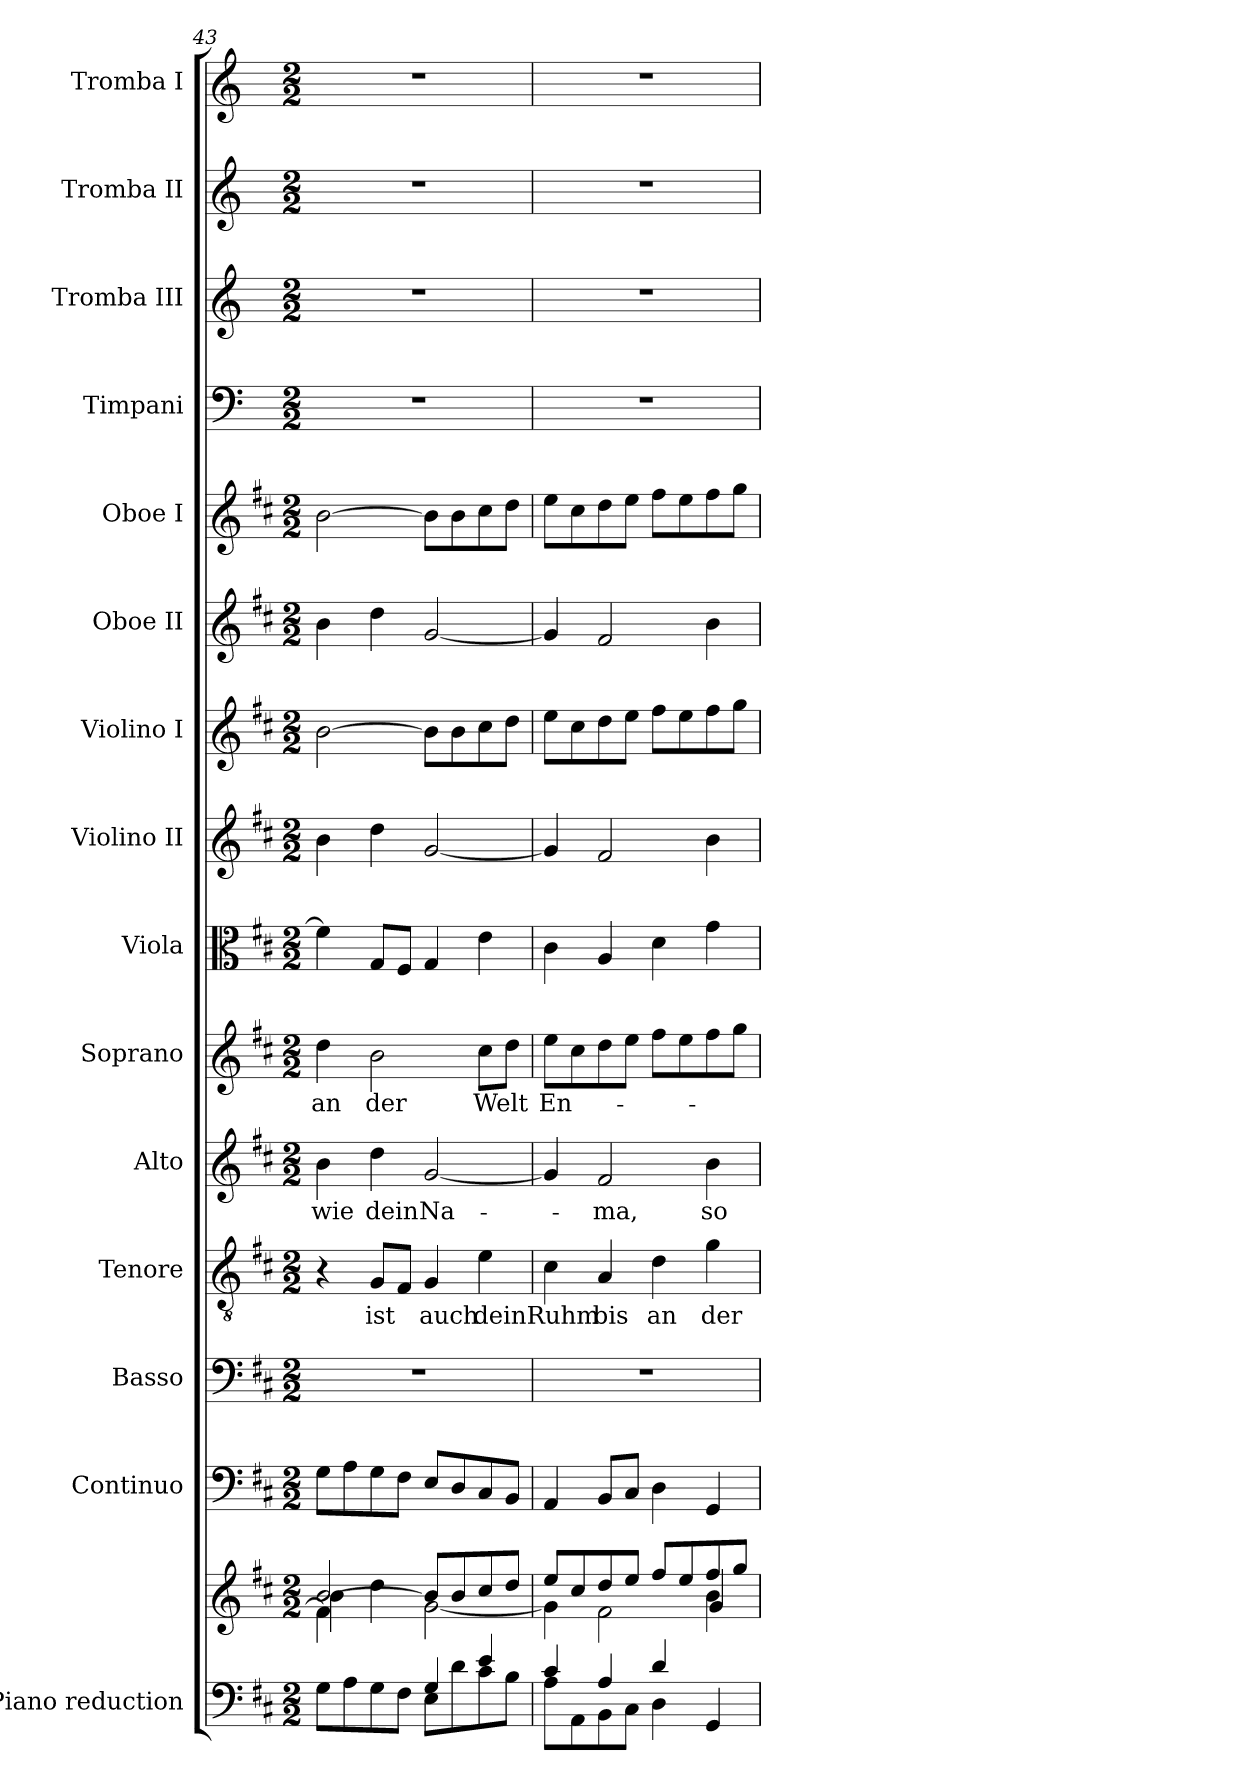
**kern	**kern	**kern	**kern	**kern	**text	**kern	**text	**kern	**text	**kern	**kern	**kern	**kern	**kern	**kern	**kern	**kern	**kern
*part15	*part15	*part14	*part13	*part12	*part12	*part11	*part11	*part10	*part10	*part9	*part8	*part7	*part6	*part5	*part4	*part3	*part2	*part1
*staff16	*staff15	*staff14	*staff13	*staff12	*staff12	*staff11	*staff11	*staff10	*staff10	*staff9	*staff8	*staff7	*staff6	*staff5	*staff4	*staff3	*staff2	*staff1
*I"Piano reduction	*	*I"Continuo	*I"Basso	*I"Tenore	*	*I"Alto	*	*I"Soprano	*	*I"Viola	*I"Violino II	*I"Violino I	*I"Oboe II	*I"Oboe I	*I"Timpani	*I"Tromba III	*I"Tromba II	*I"Tromba I
*I'Pno	*	*	*	*	*	*	*	*	*	*I'Vla	*I'Vln	*I'Vln	*I'Ob	*I'Ob	*I'Timp	*	*	*
!!LO:PB:g=z
*clefF4	*clefG2	*clefF4	*clefF4	*clefGv2	*	*clefG2	*	*clefG2	*	*clefC3	*clefG2	*clefG2	*clefG2	*clefG2	*clefF4	*clefG2	*clefG2	*clefG2
*	*	*	*	*	*	*	*	*	*	*	*	*	*	*	*	*ITrd-1c-2	*ITrd-1c-2	*ITrd-1c-2
*k[f#c#]	*k[f#c#]	*k[f#c#]	*k[f#c#]	*k[f#c#]	*	*k[f#c#]	*	*k[f#c#]	*	*k[f#c#]	*k[f#c#]	*k[f#c#]	*k[f#c#]	*k[f#c#]	*k[]	*k[f#c#]	*k[f#c#]	*k[f#c#]
*M2/2	*M2/2	*M2/2	*M2/2	*M2/2	*	*M2/2	*	*M2/2	*	*M2/2	*M2/2	*M2/2	*M2/2	*M2/2	*M2/2	*M2/2	*M2/2	*M2/2
=43	=43	=43	=43	=43	=43	=43	=43	=43	=43	=43	=43	=43	=43	=43	=43	=43	=43	=43
*^	*^	*	*	*	*	*	*	*	*	*	*	*	*	*	*	*	*	*
*	*	*	*^	*	*	*	*	*	*	*	*	*	*	*	*	*	*	*	*	*
!	!	!	!	!	!	!	!	!	!	!LO:LY:b	!	!LO:LY:b	!	!	!	!	!	!	!	!	!
2ryy	8G\L	[2b/	4b\	4f#\]	8G\L	1r	4r	.	4b\	wie	4dd\	an	4f#\]	4b\	[2b\	4b\	[2b\	1r	1r	1r	1r
.	8A\	.	.	.	8A\	.	.	.	.	.	.	.	.	.	.	.	.	.	.	.	.
!	!	!	!	!	!	!	!	!LO:LY:b	!	!LO:LY:b	!	!LO:LY:b	!	!	!	!	!	!	!	!	!
.	8G\	.	4dd\	4ryy	8G\	.	8G/L	ist	4dd\	dein	2b\	der	8G/L	4dd\	.	4dd\	.	.	.	.	.
.	8F#\J	.	.	.	8F#\J	.	8F#/J	.	.	.	.	.	8F#/J	.	.	.	.	.	.	.	.
!	!	!	!	!	!	!	!	!LO:LY:b	!	!LO:LY:b	!	!	!	!	!	!	!	!	!	!	!
4G/	8E\L	8b/L]	[2g\	2ryy	8E/L	.	4G/	auch	[2g/	Na-	.	.	4G/	[2g/	8b\L]	[2g/	8b\L]	.	.	.	.
.	8d\	8b/	.	.	8D/	.	.	.	.	.	.	.	.	.	8b\	.	8b\	.	.	.	.
!	!	!	!	!	!	!	!	!LO:LY:b	!	!	!	!LO:LY:b	!	!	!	!	!	!	!	!	!
4e/	8c#\	8cc#/	.	.	8C#/	.	4e\	dein	.	.	8cc#\L	Welt	4e\	.	8cc#\	.	8cc#\	.	.	.	.
.	8B\J	8dd/J	.	.	8BB/J	.	.	.	.	.	8dd\J	.	.	.	8dd\J	.	8dd\J	.	.	.	.
=44	=44	=44	=44	=44	=44	=44	=44	=44	=44	=44	=44	=44	=44	=44	=44	=44	=44	=44	=44	=44	=44
!	!	!	!	!	!	!	!	!LO:LY:b	!	!	!	!LO:LY:b	!	!	!	!	!	!	!	!	!
4c#/	8A\L	8ee/L	4g\]	2.ryy	4AA/	1r	4c#\	Ruhm	4g/]	.	8ee\L	En-	4c#\	4g/]	8ee\L	4g/]	8ee\L	1r	1r	1r	1r
.	8AA\	8cc#/	.	.	.	.	.	.	.	.	8cc#\	.	.	.	8cc#\	.	8cc#\	.	.	.	.
!	!	!	!	!	!	!	!	!LO:LY:b	!	!LO:LY:b	!	!	!	!	!	!	!	!	!	!	!
4A/	8BB\	8dd/	2f#\	.	8BB/L	.	4A/	bis	2f#/	-ma,	8dd\	.	4A/	2f#/	8dd\	2f#/	8dd\	.	.	.	.
.	8C#\J	8ee/J	.	.	8C#/J	.	.	.	.	.	8ee\J	.	.	.	8ee\J	.	8ee\J	.	.	.	.
!	!	!	!	!	!	!	!	!LO:LY:b	!	!	!	!	!	!	!	!	!	!	!	!	!
4d/	4D\	8ff#/L	.	.	4D\	.	4d\	an	.	.	8ff#\L	.	4d\	.	8ff#\L	.	8ff#\L	.	.	.	.
.	.	8ee/	.	.	.	.	.	.	.	.	8ee\	.	.	.	8ee\	.	8ee\	.	.	.	.
!	!	!	!	!	!	!	!	!LO:LY:b	!	!LO:LY:b	!	!	!	!	!	!	!	!	!	!	!
4ryy	4GG/	8ff#/	4b\	4g/	4GG/	.	4g\	der	4b\	so	8ff#\	.	4g\	4b\	8ff#\	4b\	8ff#\	.	.	.	.
.	.	8gg/J	.	.	.	.	.	.	.	.	8gg\J	.	.	.	8gg\J	.	8gg\J	.	.	.	.
*v	*v	*	*	*	*	*	*	*	*	*	*	*	*	*	*	*	*	*	*	*	*
*	*v	*v	*v	*	*	*	*	*	*	*	*	*	*	*	*	*	*	*	*	*
=	=	=	=	=	=	=	=	=	=	=	=	=	=	=	=	=	=	=
*-	*-	*-	*-	*-	*-	*-	*-	*-	*-	*-	*-	*-	*-	*-	*-	*-	*-	*-
